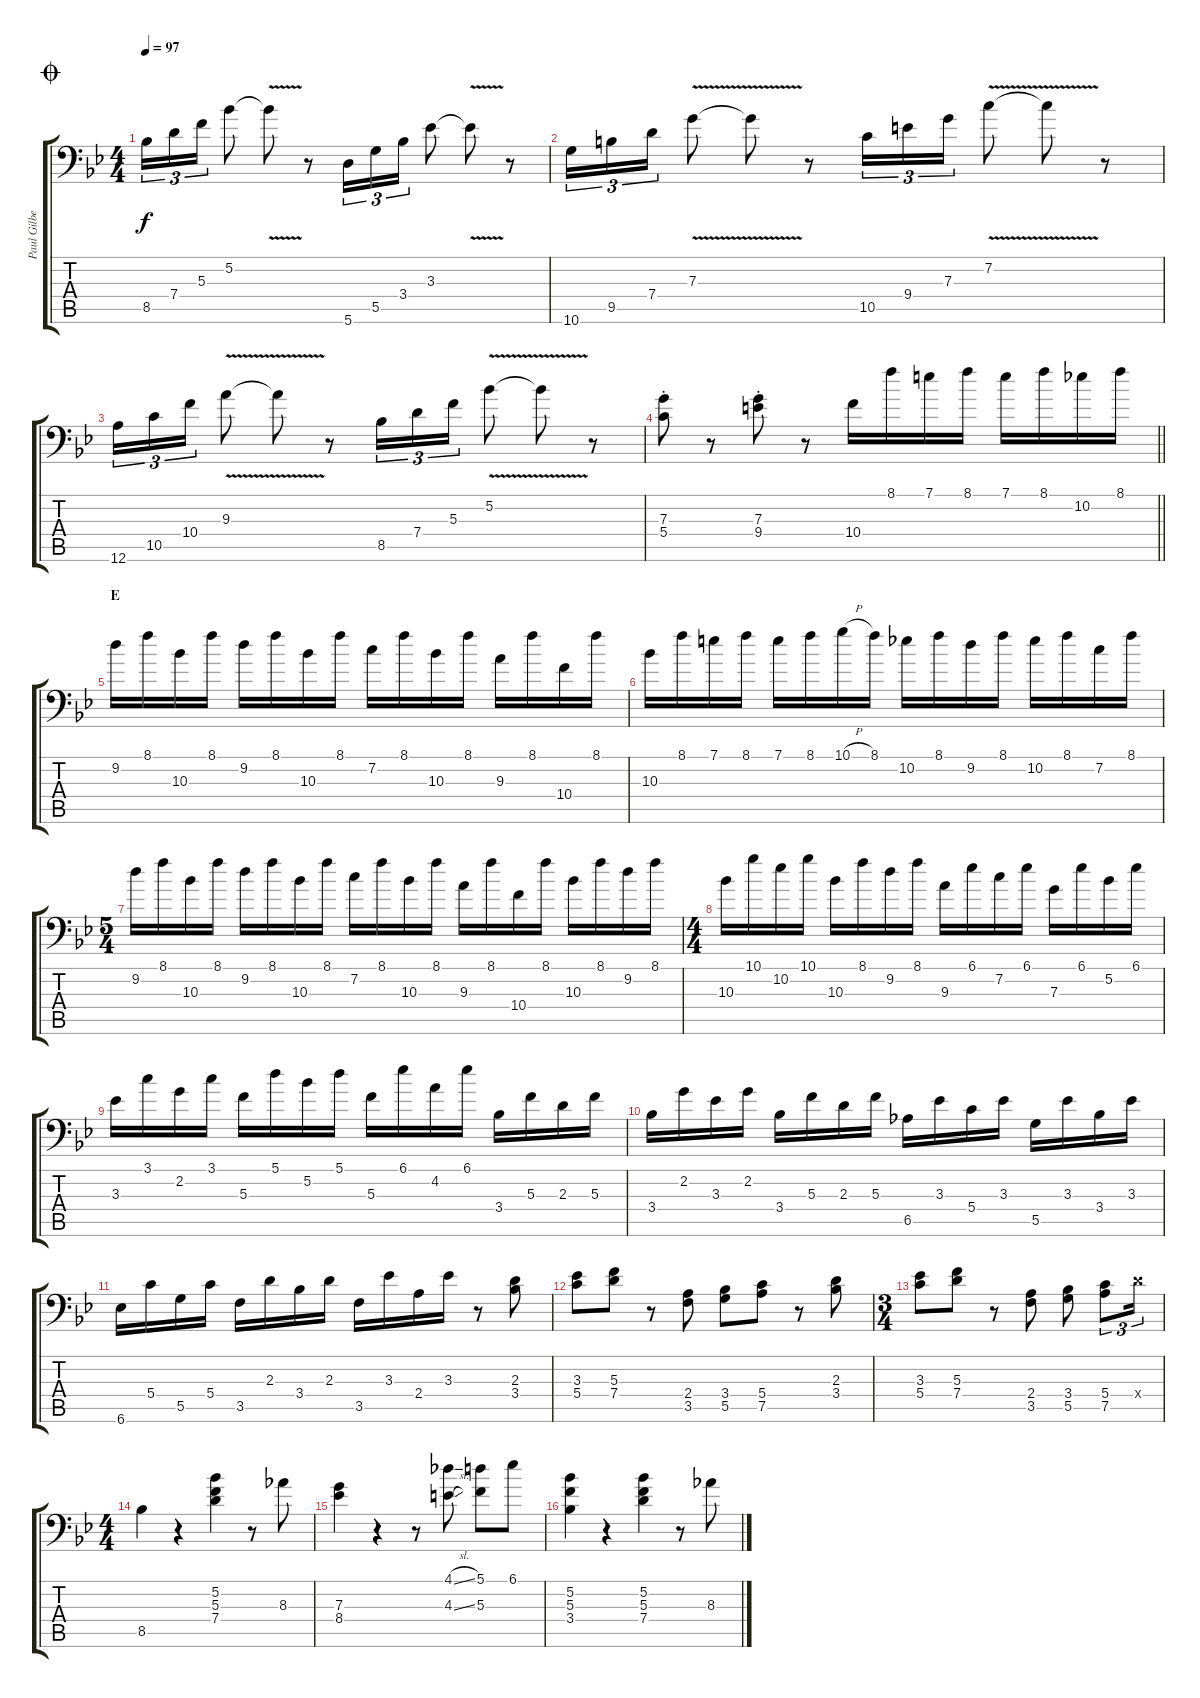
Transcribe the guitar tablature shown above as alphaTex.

\track ("Paul Gilbert" "Paul Gilbe") {instrument distortionguitar}
\staff {score tabs}
\tuning (A3 F3 C3 G2 D2 A1) {hide}
\ts (4 4)
\jump coda
\tempo 97
\clef f4
\ks bb
8.5.16{tu (3 2) dy f} 7.4.16{tu (3 2)} 5.3.16{tu (3 2)} 5.2.8 5.2{v t}.8 r.8 5.6.16{tu (3 2)} 5.5.16{tu (3 2)} 3.4.16{tu (3 2)} 3.3.8 3.3{v t}.8 r.8 |
10.6.16{tu (3 2)} 9.5.16{tu (3 2)} 7.4.16{tu (3 2)} 7.3{v}.8 7.3{t}.8 r.8 10.5.16{tu (3 2)} 9.4.16{tu (3 2)} 7.3.16{tu (3 2)} 7.2{v}.8 7.2{t}.8 r.8 |
12.6.16{tu (3 2)} 10.5.16{tu (3 2)} 10.4.16{tu (3 2)} 9.3{v}.8 9.3{t}.8 r.8 8.5.16{tu (3 2)} 7.4.16{tu (3 2)} 5.3.16{tu (3 2)} 5.2{v}.8 5.2{t}.8 r.8 |
\barLineRight lightlight
(7.3{st} 5.4{st}).8 r.8 (7.3{st} 9.4{st}).8 r.8 10.4.16 8.1.16 7.1.16 8.1.16 7.1.16 8.1.16 10.2.16 8.1.16 |
\section ("" "E")
9.2.16 8.1.16 10.3.16 8.1.16 9.2.16 8.1.16 10.3.16 8.1.16 7.2.16 8.1.16 10.3.16 8.1.16 9.3.16 8.1.16 10.4.16 8.1.16 |
10.3.16 8.1.16 7.1.16 8.1.16 7.1.16 8.1.16 10.1{h}.16 8.1.16 10.2.16 8.1.16 9.2.16 8.1.16 10.2.16 8.1.16 7.2.16 8.1.16 |
\ts (5 4)
9.2.16 8.1.16 10.3.16 8.1.16 9.2.16 8.1.16 10.3.16 8.1.16 7.2.16 8.1.16 10.3.16 8.1.16 9.3.16 8.1.16 10.4.16 8.1.16 10.3.16 8.1.16 9.2.16 8.1.16 |
\ts (4 4)
10.3.16 10.1.16 10.2.16 10.1.16 10.3.16 8.1.16 9.2.16 8.1.16 9.3.16 6.1.16 7.2.16 6.1.16 7.3.16 6.1.16 5.2.16 6.1.16 |
3.3.16 3.1.16 2.2.16 3.1.16 5.3.16 5.1.16 5.2.16 5.1.16 5.3.16 6.1.16 4.2.16 6.1.16 3.4.16 5.3.16 2.3.16 5.3.16 |
3.4.16 2.2.16 3.3.16 2.2.16 3.4.16 5.3.16 2.3.16 5.3.16 6.5.16 3.3.16 5.4.16 3.3.16 5.5.16 3.3.16 3.4.16 3.3.16 |
6.6.16 5.4.16 5.5.16 5.4.16 3.5.16 2.3.16 3.4.16 2.3.16 3.5.16 3.3.16 2.4.16 3.3.16 r.8 (2.3 3.4).8 |
(3.3 5.4).8 (5.3 7.4).8 r.8 (2.4 3.5).8 (3.4 5.5).8 (5.4 7.5).8 r.8 (2.3 3.4).8 |
\ts (3 4)
(3.3 5.4).8 (5.3 7.4).8 r.8 (2.4 3.5).8 (3.4 5.5).8 (5.4 7.5).8{tu (3 2)} 7.4{x}.16{tu (3 2)} |
\ts (4 4)
8.5.4 r.4 (5.2 5.3 7.4).4 r.8 8.3.8 |
(7.3 8.4).4 r.4 r.8 (4.1{sl} 4.3{sl}).8 (5.1 5.3).8 6.1.8 |
(5.2 5.3 3.4).4 r.4 (5.2 5.3 7.4).4 r.8 8.3.8
